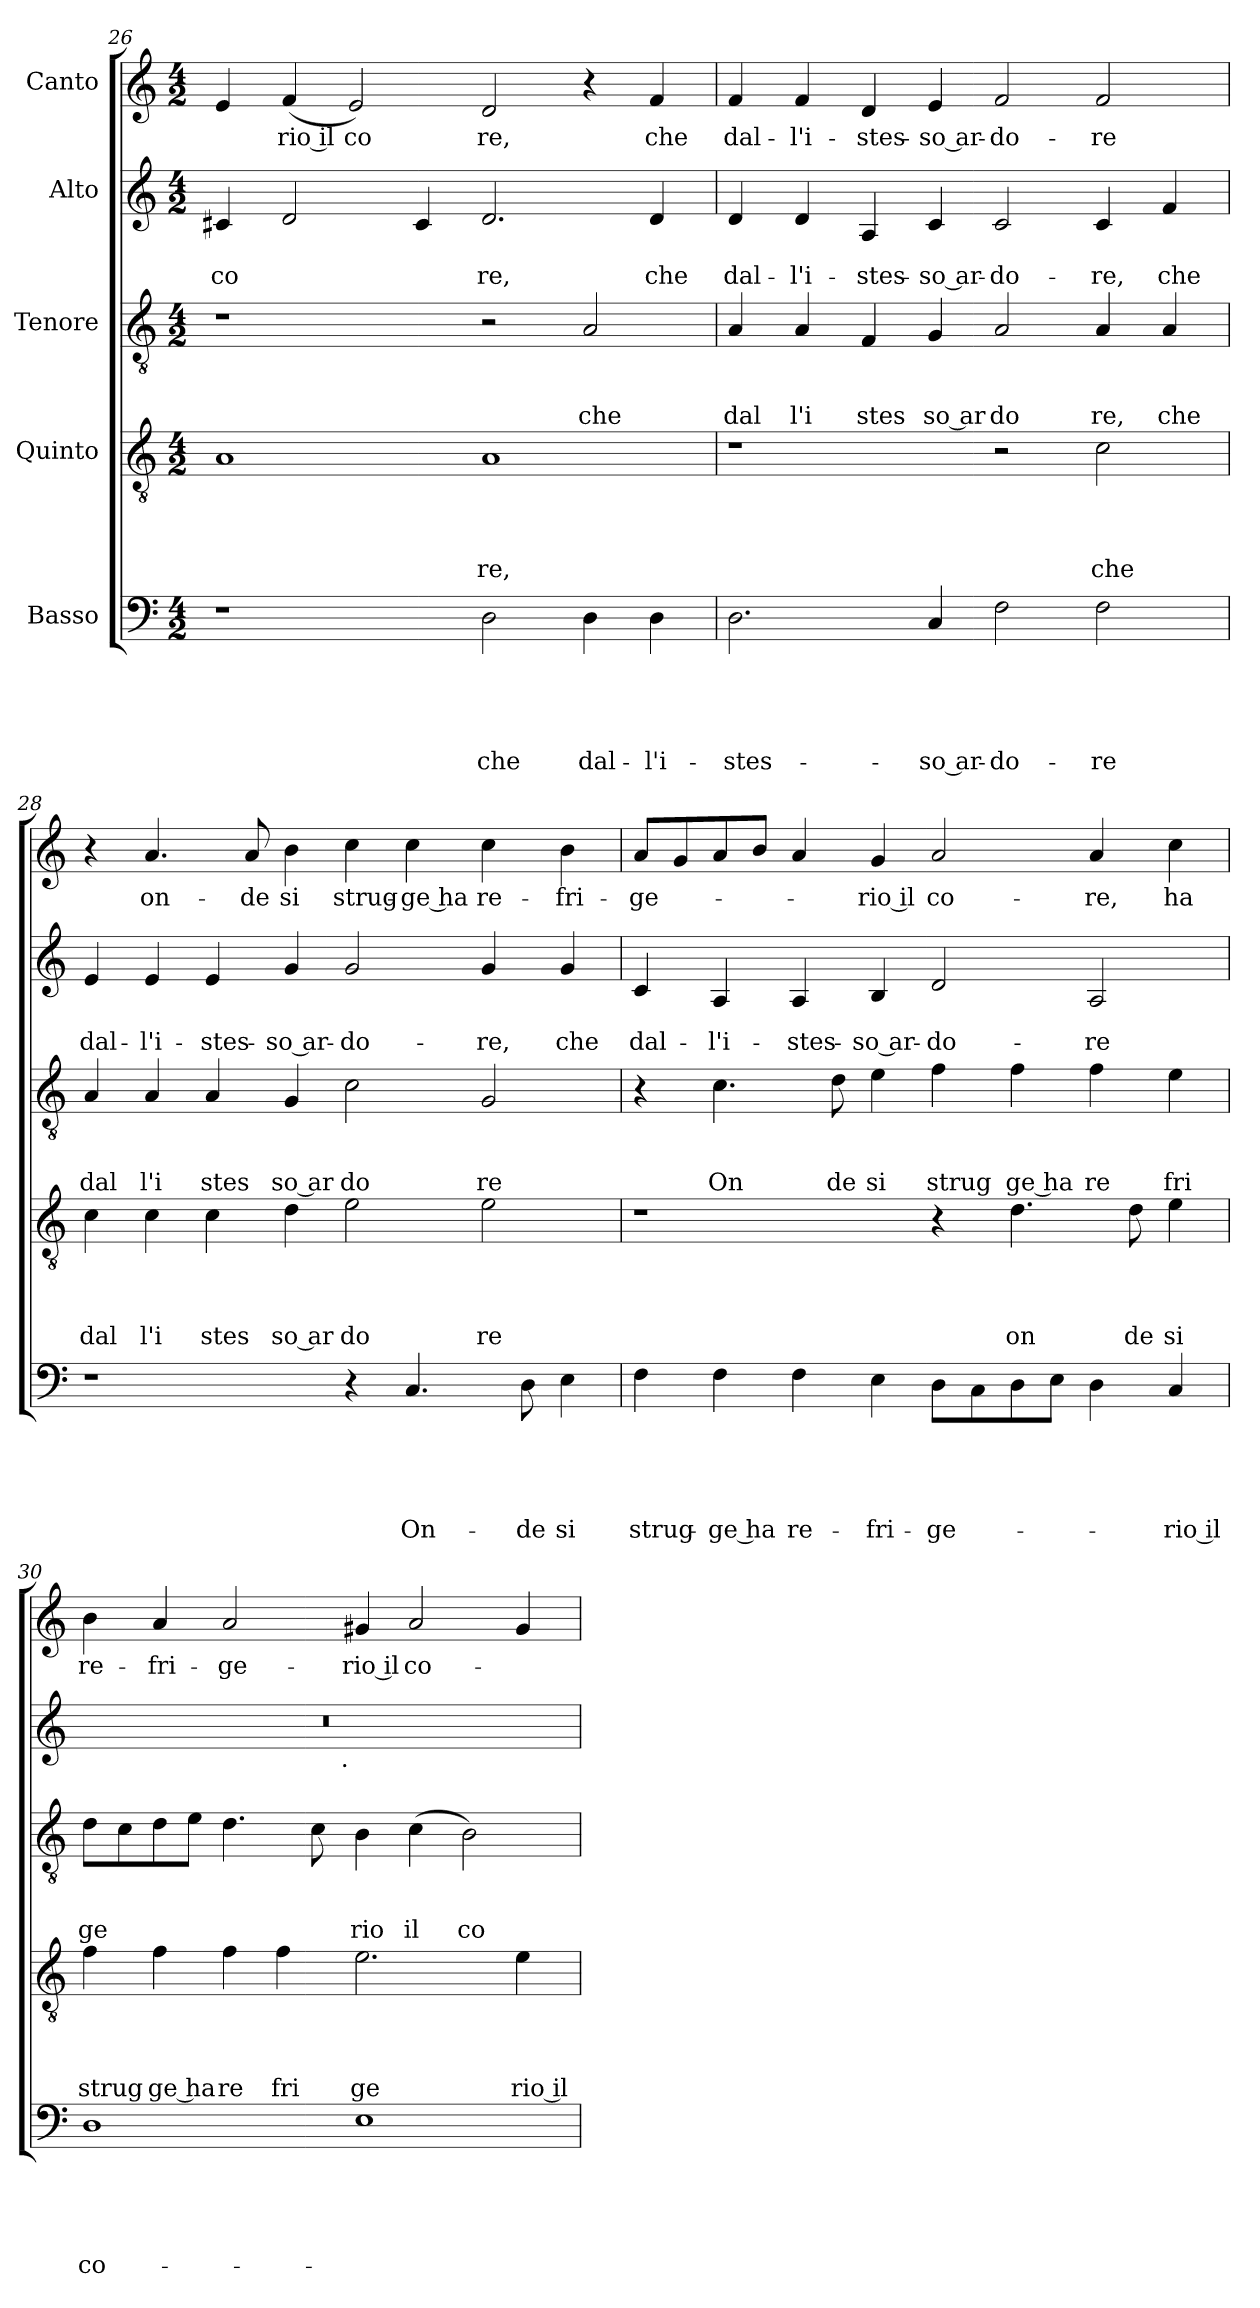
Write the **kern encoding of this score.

**kern	**text	**text	**text	**text	**text	**kern	**text	**text	**text	**text	**kern	**text	**text	**text	**kern	**text	**text	**kern	**text
*part5	*part5	*part5	*part5	*part5	*part5	*part4	*part4	*part4	*part4	*part4	*part3	*part3	*part3	*part3	*part2	*part2	*part2	*part1	*part1
*staff5	*staff5	*staff5	*staff5	*staff5	*staff5	*staff4	*staff4	*staff4	*staff4	*staff4	*staff3	*staff3	*staff3	*staff3	*staff2	*staff2	*staff2	*staff1	*staff1
*I"Basso	*	*	*	*	*	*I"Quinto	*	*	*	*	*I"Tenore	*	*	*	*I"Alto	*	*	*I"Canto	*
*clefF4	*	*	*	*	*	*clefGv2	*	*	*	*	*clefGv2	*	*	*	*clefG2	*	*	*clefG2	*
*k[]	*	*	*	*	*	*k[]	*	*	*	*	*k[]	*	*	*	*k[]	*	*	*k[]	*
*C:	*	*	*	*	*	*C:	*	*	*	*	*C:	*	*	*	*C:	*	*	*C:	*
*M4/2	*	*	*	*	*	*M4/2	*	*	*	*	*M4/2	*	*	*	*M4/2	*	*	*M4/2	*
=26	=26	=26	=26	=26	=26	=26	=26	=26	=26	=26	=26	=26	=26	=26	=26	=26	=26	=26	=26
!	!	!	!	!	!	!	!	!	!	!	!	!	!	!	!	!	!LO:LY:b	!	!
1r	.	.	.	.	.	1A	.	.	.	.	1r	.	.	.	4c#X/	.	co	4e/	.
!	!	!	!	!	!	!	!	!	!	!	!	!	!	!	!	!	!	!	!LO:LY:b:rj
.	.	.	.	.	.	.	.	.	.	.	.	.	.	.	2d/	.	.	(<4f/	rio il
!	!	!	!	!	!	!	!	!	!	!	!	!	!	!	!	!	!	!	!LO:LY:b
.	.	.	.	.	.	.	.	.	.	.	.	.	.	.	.	.	.	2e/)	co
.	.	.	.	.	.	.	.	.	.	.	.	.	.	.	4c#/	.	.	.	.
!	!	!	!	!	!LO:LY:b	!	!	!	!	!LO:LY:b	!	!	!	!	!	!	!LO:LY:b	!	!LO:LY:b
2D\	.	.	.	.	che	1A	.	.	.	re,	2r	.	.	.	2.d/	.	re,	2d/	re,
!	!	!	!	!	!LO:LY:b	!	!	!	!	!	!	!	!	!LO:LY:b	!	!	!	!	!
4D\	.	.	.	.	dal-	.	.	.	.	.	2A/	.	.	che	.	.	.	4r	.
!	!	!	!	!	!LO:LY:b	!	!	!	!	!	!	!	!	!	!	!	!LO:LY:b	!	!LO:LY:b
4D\	.	.	.	.	-l'i-	.	.	.	.	.	.	.	.	.	4d/	.	che	4f</	che
!!LO:LB:g=z
=27	=27	=27	=27	=27	=27	=27	=27	=27	=27	=27	=27	=27	=27	=27	=27	=27	=27	=27	=27
!	!	!	!	!	!LO:LY:b	!	!	!	!	!	!	!	!	!LO:LY:b	!	!	!LO:LY:b	!	!LO:LY:b
2.D\	.	.	.	.	-stes-	1r	.	.	.	.	4A/	.	.	dal	4d/	.	dal-	4f/	dal-
!	!	!	!	!	!	!	!	!	!	!	!	!	!	!LO:LY:b	!	!	!LO:LY:b	!	!LO:LY:b
.	.	.	.	.	.	.	.	.	.	.	4A/	.	.	l'i	4d/	.	-l'i-	4f/	-l'i-
!	!	!	!	!	!	!	!	!	!	!	!	!	!	!LO:LY:b	!	!	!LO:LY:b	!	!LO:LY:b
.	.	.	.	.	.	.	.	.	.	.	4F/	.	.	stes	4A/	.	-stes-	4d/	-stes-
!	!	!	!	!	!LO:LY:b:rj	!	!	!	!	!	!	!	!	!LO:LY:b:rj	!	!	!LO:LY:b:rj	!	!LO:LY:b:rj
4C/	.	.	.	.	-so ar-	.	.	.	.	.	4G/	.	.	so ar	4c/	.	-so ar-	4e/	-so ar-
!	!	!	!	!	!LO:LY:b	!	!	!	!	!	!	!	!	!LO:LY:b	!	!	!LO:LY:b	!	!LO:LY:b
2F\	.	.	.	.	-do-	2r	.	.	.	.	2A/	.	.	do	2c/	.	-do-	2f/	-do-
!	!	!	!	!	!LO:LY:b	!	!	!	!	!LO:LY:b	!	!	!	!LO:LY:b	!	!	!LO:LY:b	!	!LO:LY:b
2F\	.	.	.	.	-re	2c\	.	.	.	che	4A/	.	.	re,	4c/	.	-re,	2f/	-re
!	!	!	!	!	!	!	!	!	!	!	!	!	!	!LO:LY:b	!	!	!LO:LY:b	!	!
.	.	.	.	.	.	.	.	.	.	.	4A/	.	.	che	4f/	.	che	.	.
=28	=28	=28	=28	=28	=28	=28	=28	=28	=28	=28	=28	=28	=28	=28	=28	=28	=28	=28	=28
!	!	!	!	!	!	!	!	!	!	!LO:LY:b	!	!	!	!LO:LY:b	!	!	!LO:LY:b	!	!
1r	.	.	.	.	.	4c\	.	.	.	dal	4A/	.	.	dal	4e/	.	dal-	4r	.
!	!	!	!	!	!	!	!	!	!	!LO:LY:b	!	!	!	!LO:LY:b	!	!	!LO:LY:b	!	!LO:LY:b
.	.	.	.	.	.	4c\	.	.	.	l'i	4A/	.	.	l'i	4e/	.	-l'i-	4.a/	on-
!	!	!	!	!	!	!	!	!	!	!LO:LY:b	!	!	!	!LO:LY:b	!	!	!LO:LY:b	!	!
.	.	.	.	.	.	4c\	.	.	.	stes	4A/	.	.	stes	4e/	.	-stes-	.	.
!	!	!	!	!	!	!	!	!	!	!	!	!	!	!	!	!	!	!	!LO:LY:b
.	.	.	.	.	.	.	.	.	.	.	.	.	.	.	.	.	.	8a/	-de
!	!	!	!	!	!	!	!	!	!	!LO:LY:b:rj	!	!	!	!LO:LY:b:rj	!	!	!LO:LY:b:rj	!	!LO:LY:b
.	.	.	.	.	.	4d\	.	.	.	so ar	4G/	.	.	so ar	4g/	.	-so ar-	4b\	si
!	!	!	!	!	!	!	!	!	!	!LO:LY:b	!	!	!	!LO:LY:b	!	!	!LO:LY:b	!	!LO:LY:b
4r	.	.	.	.	.	2e\	.	.	.	do	2c\	.	.	do	2g/	.	-do-	4cc\	strug-
!	!	!	!	!	!LO:LY:b	!	!	!	!	!	!	!	!	!	!	!	!	!	!LO:LY:b:rj
4.C/	.	.	.	.	On-	.	.	.	.	.	.	.	.	.	.	.	.	4cc\	-ge ha
!	!	!	!	!	!	!	!	!	!	!LO:LY:b	!	!	!	!LO:LY:b	!	!	!LO:LY:b	!	!LO:LY:b
.	.	.	.	.	.	2e\	.	.	.	re	2G/	.	.	re	4g/	.	-re,	4cc\	re-
!	!	!	!	!	!LO:LY:b	!	!	!	!	!	!	!	!	!	!	!	!	!	!
8D\	.	.	.	.	-de	.	.	.	.	.	.	.	.	.	.	.	.	.	.
!	!	!	!	!	!LO:LY:b	!	!	!	!	!	!	!	!	!	!	!	!LO:LY:b	!	!LO:LY:b
4E\	.	.	.	.	si	.	.	.	.	.	.	.	.	.	4g/	.	che	4b\	-fri-
=29	=29	=29	=29	=29	=29	=29	=29	=29	=29	=29	=29	=29	=29	=29	=29	=29	=29	=29	=29
!	!	!	!	!	!LO:LY:b	!	!	!	!	!	!	!	!	!	!	!	!LO:LY:b	!	!LO:LY:b
4F\	.	.	.	.	strug-	1r	.	.	.	.	4r	.	.	.	4c/	.	dal-	8a/L	-ge-
.	.	.	.	.	.	.	.	.	.	.	.	.	.	.	.	.	.	8g/	.
!	!	!	!	!	!LO:LY:b:rj	!	!	!	!	!	!	!	!	!LO:LY:b	!	!	!LO:LY:b	!	!
4F\	.	.	.	.	-ge ha	.	.	.	.	.	4.c\	.	.	On	4A/	.	-l'i-	8a/	.
.	.	.	.	.	.	.	.	.	.	.	.	.	.	.	.	.	.	8b/J	.
!	!	!	!	!	!LO:LY:b	!	!	!	!	!	!	!	!	!	!	!	!LO:LY:b	!	!
4F\	.	.	.	.	re-	.	.	.	.	.	.	.	.	.	4A/	.	-stes-	4a/	.
!	!	!	!	!	!	!	!	!	!	!	!	!	!	!LO:LY:b	!	!	!	!	!
.	.	.	.	.	.	.	.	.	.	.	8d\	.	.	de	.	.	.	.	.
!	!	!	!	!	!LO:LY:b	!	!	!	!	!	!	!	!	!LO:LY:b	!	!	!LO:LY:b:rj	!	!LO:LY:b:rj
4E\	.	.	.	.	-fri-	.	.	.	.	.	4e\	.	.	si	4B/	.	-so ar-	4g/	-rio il
!	!	!	!	!	!LO:LY:b	!	!	!	!	!	!	!	!	!LO:LY:b	!	!	!LO:LY:b	!	!LO:LY:b
8D\L	.	.	.	.	-ge-	4r	.	.	.	.	4f\	.	.	strug	2d/	.	-do-	2a/	co-
8C\	.	.	.	.	.	.	.	.	.	.	.	.	.	.	.	.	.	.	.
!	!	!	!	!	!	!	!	!	!	!LO:LY:b	!	!	!	!LO:LY:b:rj	!	!	!	!	!
8D\	.	.	.	.	.	4.d\	.	.	.	on	4f\	.	.	ge ha	.	.	.	.	.
8E\J	.	.	.	.	.	.	.	.	.	.	.	.	.	.	.	.	.	.	.
!	!	!	!	!	!	!	!	!	!	!	!	!	!	!LO:LY:b	!	!	!LO:LY:b	!	!LO:LY:b
4D\	.	.	.	.	.	.	.	.	.	.	4f\	.	.	re	2A/	.	-re	4a/	-re,
!	!	!	!	!	!	!	!	!	!	!LO:LY:b	!	!	!	!	!	!	!	!	!
.	.	.	.	.	.	8d\	.	.	.	de	.	.	.	.	.	.	.	.	.
!	!	!	!	!	!LO:LY:b:rj	!	!	!	!	!LO:LY:b	!	!	!	!LO:LY:b	!	!	!	!	!LO:LY:b
4C/	.	.	.	.	-rio il	4e\	.	.	.	si	4e\	.	.	fri	.	.	.	4cc\	ha
=30	=30	=30	=30	=30	=30	=30	=30	=30	=30	=30	=30	=30	=30	=30	=30	=30	=30	=30	=30
!	!	!	!	!	!LO:LY:b	!	!	!	!	!LO:LY:b	!	!	!	!LO:LY:b	!	!	!	!	!LO:LY:b
*	*	*	*	*	*	*	*	*	*	*	*	*	*	*	*^	*	*	*	*
1D	.	.	.	.	co-	4f\	.	.	.	strug	8d\L	.	.	ge	0r	2ryy	.	.	4b\	re-
.	.	.	.	.	.	.	.	.	.	.	8c\	.	.	.	.	.	.	.	.	.
!	!	!	!	!	!	!	!	!	!	!LO:LY:b:rj	!	!	!	!	!	!	!	!	!	!LO:LY:b
.	.	.	.	.	.	4f\	.	.	.	ge ha	8d\	.	.	.	.	.	.	.	4a/	-fri-
.	.	.	.	.	.	.	.	.	.	.	8e\J	.	.	.	.	.	.	.	.	.
!	!	!	!	!	!	!	!	!	!	!LO:LY:b	!	!	!	!	!	!	!	!	!	!LO:LY:b
.	.	.	.	.	.	4f\	.	.	.	re	4.d\	.	.	.	.	4...ryy	.	.	2a/	-ge-
!	!	!	!	!	!	!	!	!	!	!LO:LY:b	!	!	!	!	!	!	!	!	!	!
.	.	.	.	.	.	4f\	.	.	.	fri	.	.	.	.	.	.	.	.	.	.
.	.	.	.	.	.	.	.	.	.	.	8c\	.	.	.	.	.	.	.	.	.
!	!	!	!	!	!	!	!	!	!	!	!	!	!	!	!	!LO:TX:b:t=.	!	!	!	!
.	.	.	.	.	.	.	.	.	.	.	.	.	.	.	.	1ryy	.	.	.	.
!	!	!	!	!	!	!	!	!	!	!LO:LY:b	!	!	!	!LO:LY:b	!	!	!	!	!	!LO:LY:b:rj
1E	.	.	.	.	.	2.e\	.	.	.	ge	4B\	.	.	rio	.	.	.	.	4g#X/	-rio il
!	!	!	!	!	!	!	!	!	!	!	!	!	!	!LO:LY:b	!	!	!	!	!	!LO:LY:b
.	.	.	.	.	.	.	.	.	.	.	(<4c\	.	.	il	.	.	.	.	2a/	co-
!	!	!	!	!	!	!	!	!	!	!	!	!	!	!LO:LY:b	!	!	!	!	!	!
.	.	.	.	.	.	.	.	.	.	.	2B\)	.	.	co	.	.	.	.	.	.
!	!	!	!	!	!	!	!	!	!	!LO:LY:b:rj	!	!	!	!	!	!	!	!	!	!
.	.	.	.	.	.	4e\	.	.	.	rio il	.	.	.	.	.	.	.	.	4g#/	.
.	.	.	.	.	.	.	.	.	.	.	.	.	.	.	.	32ryy	.	.	.	.
*	*	*	*	*	*	*	*	*	*	*	*	*	*	*	*v	*v	*	*	*	*
=	=	=	=	=	=	=	=	=	=	=	=	=	=	=	=	=	=	=	=
*-	*-	*-	*-	*-	*-	*-	*-	*-	*-	*-	*-	*-	*-	*-	*-	*-	*-	*-	*-
